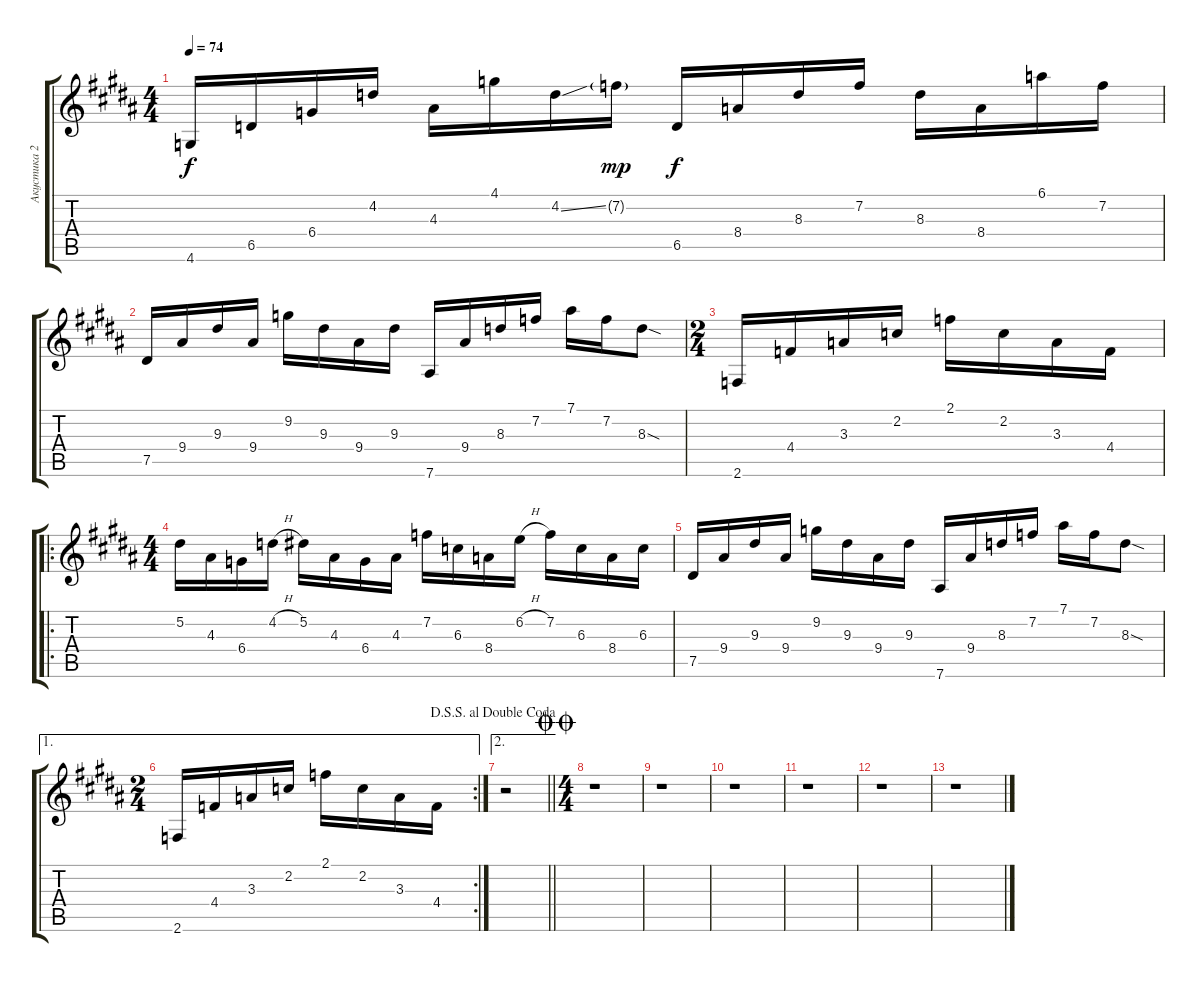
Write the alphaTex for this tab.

\track ("Акустика 2" "Акустика 2") {instrument acousticguitarsteel}
\staff {score tabs}
\tuning (Eb4 Bb3 Gb3 Db3 Ab2 Eb2) {hide}
\ts (4 4)
\tempo 74
\clef g2
\ks b
4.6.16{dy f} 6.5.16 6.4.16 4.2.16 4.3.16 4.1.16 4.2{ss}.16 7.2{g}.16{dy mp} 6.5.16{dy f} 8.4.16 8.3.16 7.2.16 8.3.16 8.4.16 6.1.16 7.2.16 |
7.5.16 9.4.16 9.3.16 9.4.16 9.2.16 9.3.16 9.4.16 9.3.16 7.6.16 9.4.16 8.3.16 7.2.16 7.1.16 7.2.16 8.3{sod}.8 |
\ts (2 4)
2.6.16 4.4.16 3.3.16 2.2.16 2.1.16 2.2.16 3.3.16 4.4.16 |
\ro
\ts (4 4)
5.2.16 4.3.16 6.4.16 4.2{h}.16 5.2.16 4.3.16 6.4.16 4.3.16 7.2.16 6.3.16 8.4.16 6.2{h}.16 7.2.16 6.3.16 8.4.16 6.3.16 |
7.5.16 9.4.16 9.3.16 9.4.16 9.2.16 9.3.16 9.4.16 9.3.16 7.6.16 9.4.16 8.3.16 7.2.16 7.1.16 7.2.16 8.3{sod}.8 |
\ae 1
\rc 2
\ts (2 4)
2.6.16 4.4.16 3.3.16 2.2.16 2.1.16 2.2.16 3.3.16 4.4.16 |
\ae 2
\jump dalsegnosegnoaldoublecoda
\barLineRight lightlight
r.2 |
\ts (4 4)
\jump doublecoda
r.1 |
r.1 |
\ks g#minor
r.1 |
r.1 |
r.1 |
r.1
